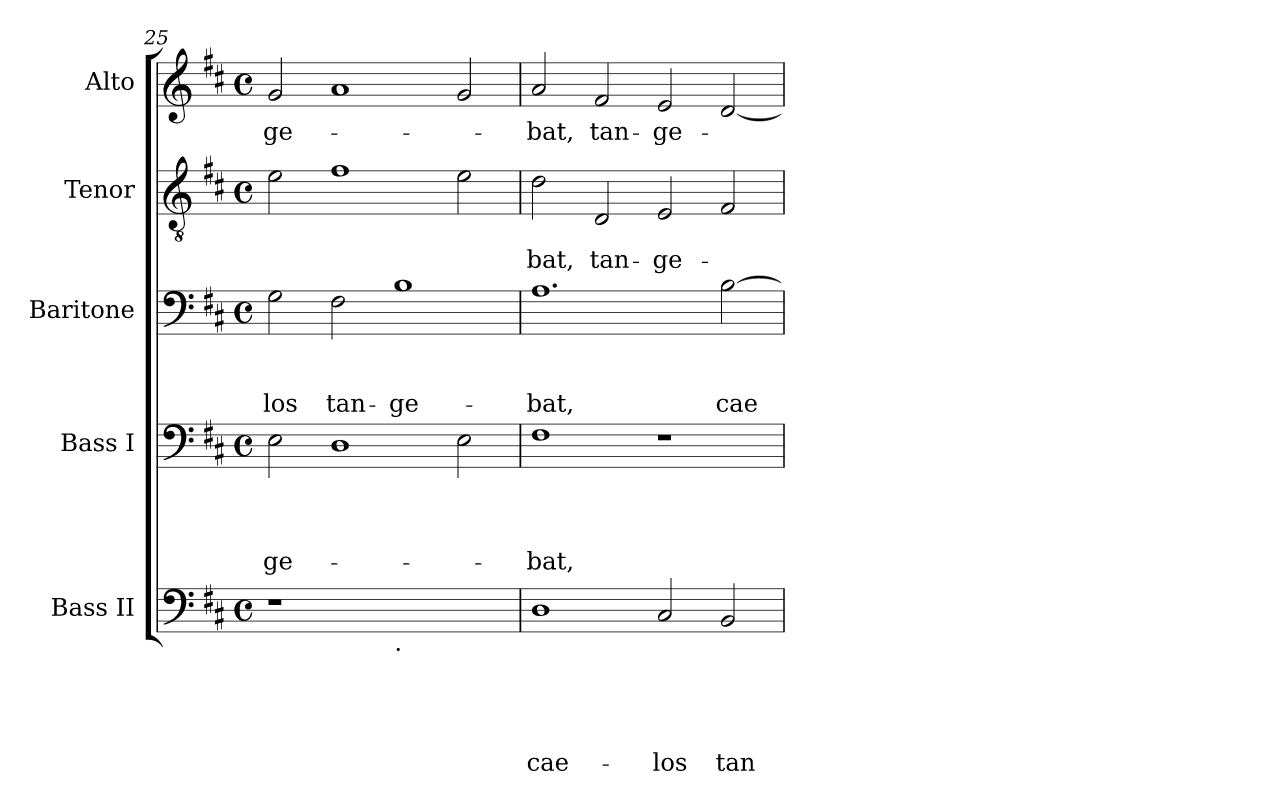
**kern	**text	**text	**text	**text	**text	**kern	**text	**text	**text	**text	**kern	**text	**text	**text	**kern	**text	**text	**kern	**text
*part5	*part5	*part5	*part5	*part5	*part5	*part4	*part4	*part4	*part4	*part4	*part3	*part3	*part3	*part3	*part2	*part2	*part2	*part1	*part1
*staff5	*staff5	*staff5	*staff5	*staff5	*staff5	*staff4	*staff4	*staff4	*staff4	*staff4	*staff3	*staff3	*staff3	*staff3	*staff2	*staff2	*staff2	*staff1	*staff1
*I"Bass II	*	*	*	*	*	*I"Bass I	*	*	*	*	*I"Baritone	*	*	*	*I"Tenor	*	*	*I"Alto	*
*clefF4	*	*	*	*	*	*clefF4	*	*	*	*	*clefF4	*	*	*	*clefGv2	*	*	*clefG2	*
*k[f#c#]	*	*	*	*	*	*k[f#c#]	*	*	*	*	*k[f#c#]	*	*	*	*k[f#c#]	*	*	*k[f#c#]	*
*D:	*	*	*	*	*	*D:	*	*	*	*	*D:	*	*	*	*D:	*	*	*D:	*
*M4/4	*	*	*	*	*	*M4/4	*	*	*	*	*M4/4	*	*	*	*M4/4	*	*	*M4/4	*
*met(c)	*	*	*	*	*	*met(c)	*	*	*	*	*met(c)	*	*	*	*met(c)	*	*	*met(c)	*
=25	=25	=25	=25	=25	=25	=25	=25	=25	=25	=25	=25	=25	=25	=25	=25	=25	=25	=25	=25
!	!	!	!	!	!	!	!	!	!	!LO:LY:b	!	!	!	!LO:LY:b	!	!	!	!	!LO:LY:b
1r	.	.	.	.	.	2E\	.	.	.	-ge-	2G\	.	.	-los	2e\	.	.	2g/	-ge-
!	!	!	!	!	!	!	!	!	!	!	!	!	!	!LO:LY:b	!	!	!	!	!
.	.	.	.	.	.	1D	.	.	.	.	2F#\	.	.	tan-	1f#	.	.	1a	.
!LO:TX:b:t=.	!	!	!	!	!	!	!	!	!	!	!	!	!	!	!	!	!	!	!
!	!	!	!	!	!	!	!	!	!	!	!	!	!	!LO:LY:b	!	!	!	!	!
1ryy	.	.	.	.	.	.	.	.	.	.	1B	.	.	-ge-	.	.	.	.	.
.	.	.	.	.	.	2E\	.	.	.	.	.	.	.	.	2e\	.	.	2g/	.
=26	=26	=26	=26	=26	=26	=26	=26	=26	=26	=26	=26	=26	=26	=26	=26	=26	=26	=26	=26
!	!	!	!	!	!LO:LY:b	!	!	!	!	!LO:LY:b	!	!	!	!LO:LY:b	!	!	!LO:LY:b	!	!LO:LY:b
1D	.	.	.	.	cae-	1F#	.	.	.	-bat,	1.A	.	.	-bat,	2d\	.	-bat,	2a/	-bat,
!	!	!	!	!	!	!	!	!	!	!	!	!	!	!	!	!	!LO:LY:b	!	!LO:LY:b
.	.	.	.	.	.	.	.	.	.	.	.	.	.	.	2D/	.	tan-	2f#/	tan-
!	!	!	!	!	!LO:LY:b	!	!	!	!	!	!	!	!	!	!	!	!LO:LY:b	!	!LO:LY:b
2C#/	.	.	.	.	-los	1r	.	.	.	.	.	.	.	.	2E/	.	-ge-	2e/	-ge-
!	!	!	!	!	!LO:LY:b	!	!	!	!	!	!	!	!	!LO:LY:b	!	!	!	!	!
2BB/	.	.	.	.	tan-	.	.	.	.	.	[>2B\	.	.	cae-	2F#/	.	.	[>2d/	.
=	=	=	=	=	=	=	=	=	=	=	=	=	=	=	=	=	=	=	=
*-	*-	*-	*-	*-	*-	*-	*-	*-	*-	*-	*-	*-	*-	*-	*-	*-	*-	*-	*-
